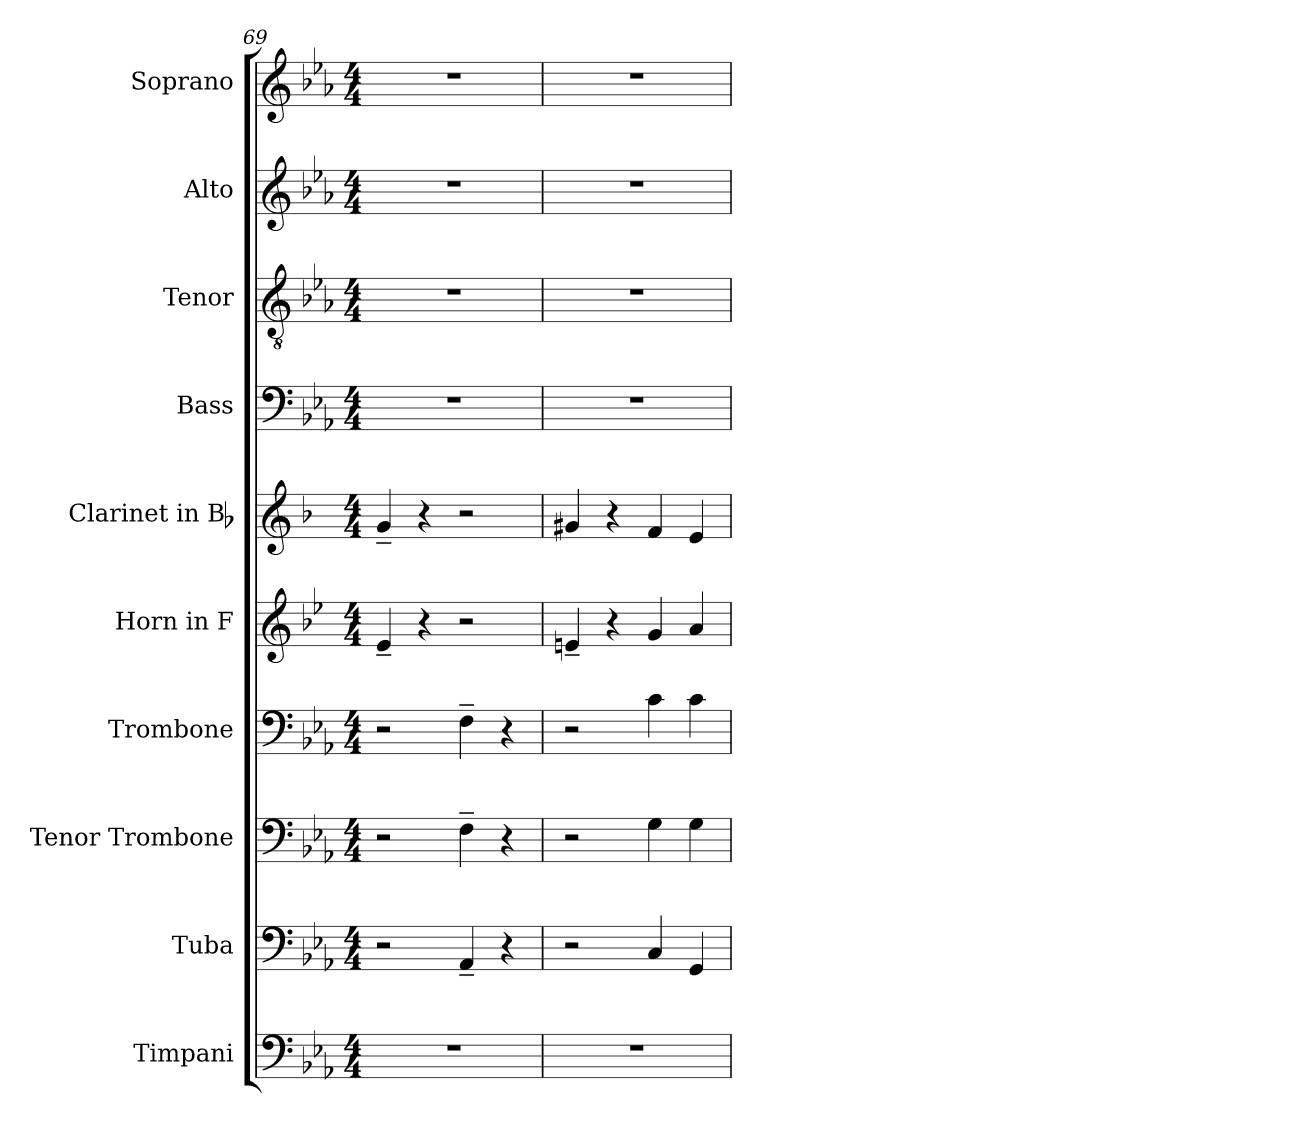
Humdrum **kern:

**kern	**kern	**kern	**kern	**kern	**kern	**kern	**kern	**kern	**kern
*part10	*part9	*part8	*part7	*part6	*part5	*part4	*part3	*part2	*part1
*staff10	*staff9	*staff8	*staff7	*staff6	*staff5	*staff4	*staff3	*staff2	*staff1
*I"Timpani	*I"Tuba	*I"Tenor Trombone	*I"Trombone	*I"Horn in F	*I"Clarinet in Bb	*I"Bass	*I"Tenor	*I"Alto	*I"Soprano
*I'Timp.	*I'Tba.	*I'Ten. Tbn.	*I'Tbn.	*I'Hn.	*I'Cl.	*I'B.	*I'T.	*I'A.	*I'S.
*clefF4	*clefF4	*clefF4	*clefF4	*clefG2	*clefG2	*clefF4	*clefGv2	*clefG2	*clefG2
*	*	*	*	*ITrd4c7	*ITrd1c2	*	*ITrd7c12	*	*
*k[b-e-a-]	*k[b-e-a-]	*k[b-e-a-]	*k[b-e-a-]	*k[b-e-a-]	*k[b-e-a-]	*k[b-e-a-]	*k[b-e-a-]	*k[b-e-a-]	*k[b-e-a-]
*c:	*c:	*c:	*c:	*c:	*c:	*c:	*c:	*c:	*c:
*M4/4	*M4/4	*M4/4	*M4/4	*M4/4	*M4/4	*M4/4	*M4/4	*M4/4	*M4/4
=69	=69	=69	=69	=69	=69	=69	=69	=69	=69
1r	2r	2r	2r	4A-~i/	4f~i/	1r	1r	1r	1r
.	.	.	.	4r	4r	.	.	.	.
.	4AA-~i/	4F~i\	4F~i\	2r	2r	.	.	.	.
.	4r	4r	4r	.	.	.	.	.	.
=70	=70	=70	=70	=70	=70	=70	=70	=70	=70
1r	2r	2r	2r	4An~i/	4f#Xi/	1r	1r	1r	1r
.	.	.	.	4r	4r	.	.	.	.
.	4Ci/	4Gi\	4ci\	4ci/	4e-i/	.	.	.	.
.	4GGi/	4Gi\	4ci\	4di/	4di/	.	.	.	.
=	=	=	=	=	=	=	=	=	=
*-	*-	*-	*-	*-	*-	*-	*-	*-	*-
